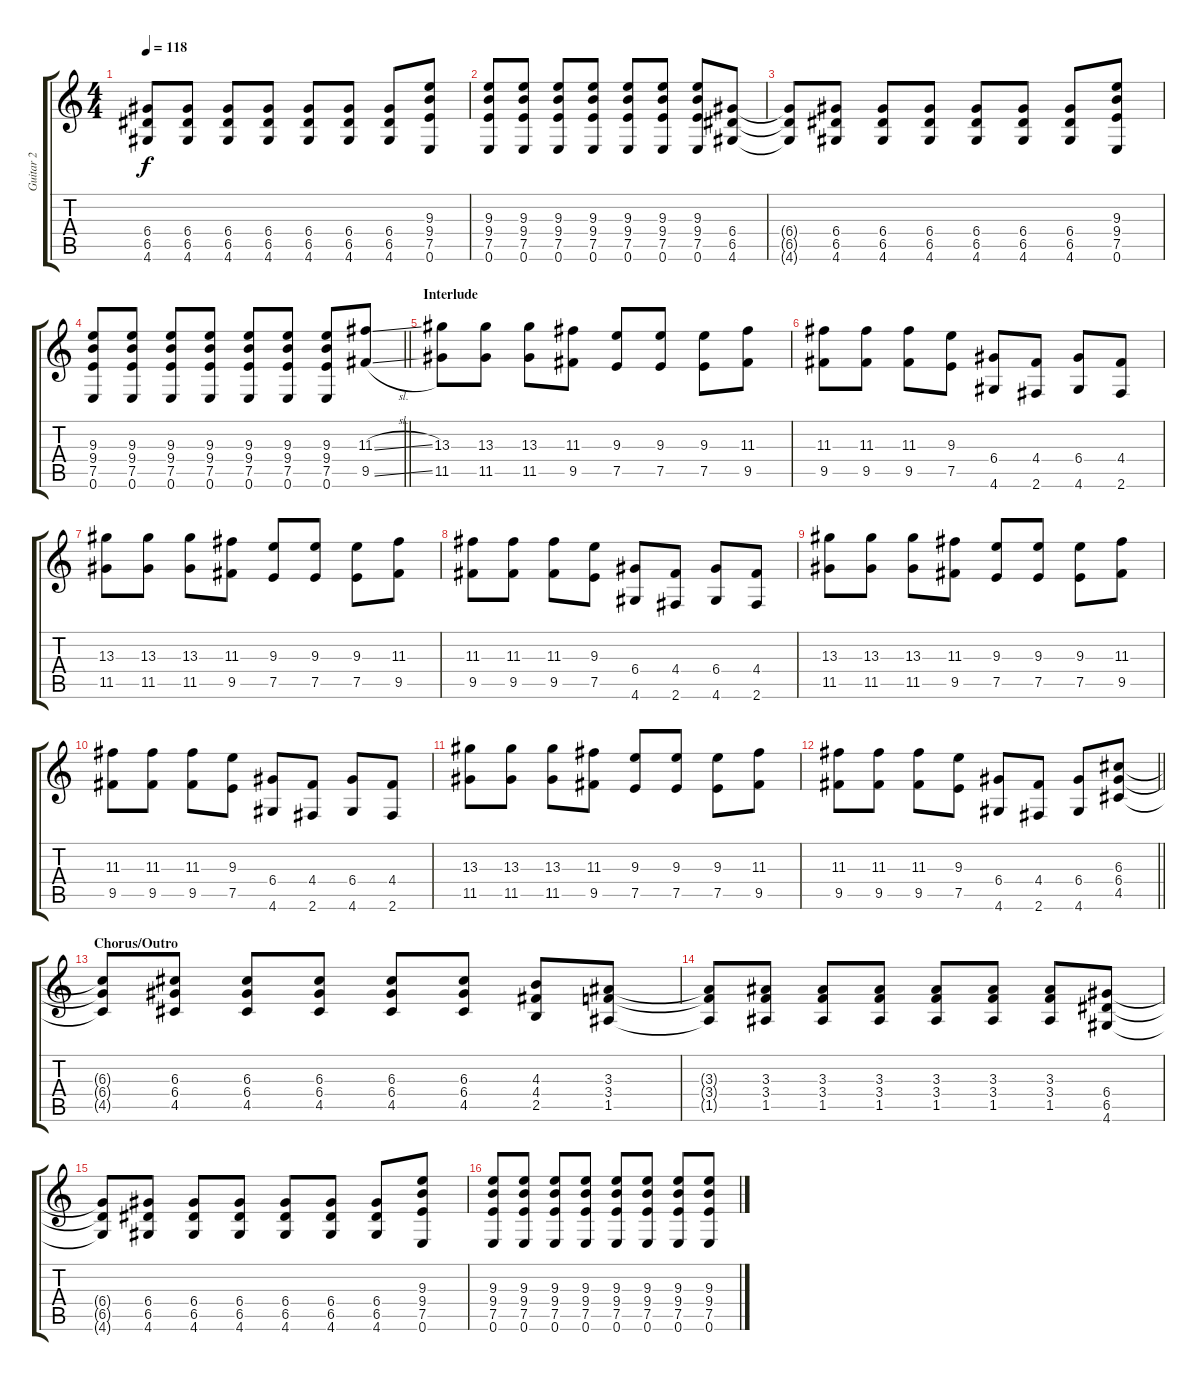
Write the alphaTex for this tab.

\track ("Guitar 2" "Guitar 2") {instrument overdrivenguitar}
\staff {score tabs}
\tuning (E4 B3 G3 D3 A2 E2) {hide}
\ts (4 4)
\tempo 118
\clef g2
\ks c
(6.4{t} 6.5{t} 4.6{t}).8{dy f} (6.4 6.5 4.6).8 (6.4 6.5 4.6).8 (6.4 6.5 4.6).8 (6.4 6.5 4.6).8 (6.4 6.5 4.6).8 (6.4 6.5 4.6).8 (9.3 9.4 7.5 0.6).8 |
(9.3 9.4 7.5 0.6).8 (9.3 9.4 7.5 0.6).8 (9.3 9.4 7.5 0.6).8 (9.3 9.4 7.5 0.6).8 (9.3 9.4 7.5 0.6).8 (9.3 9.4 7.5 0.6).8 (9.3 9.4 7.5 0.6).8 (6.4 6.5 4.6).8 |
(6.4{t} 6.5{t} 4.6{t}).8 (6.4 6.5 4.6).8 (6.4 6.5 4.6).8 (6.4 6.5 4.6).8 (6.4 6.5 4.6).8 (6.4 6.5 4.6).8 (6.4 6.5 4.6).8 (9.3 9.4 7.5 0.6).8 |
\barLineRight lightlight
(9.3 9.4 7.5 0.6).8 (9.3 9.4 7.5 0.6).8 (9.3 9.4 7.5 0.6).8 (9.3 9.4 7.5 0.6).8 (9.3 9.4 7.5 0.6).8 (9.3 9.4 7.5 0.6).8 (9.3 9.4 7.5 0.6).8 (11.3{sl} 9.5{sl}).8 |
\section ("" "Interlude")
(13.3 11.5).8 (13.3 11.5).8 (13.3 11.5).8 (11.3 9.5).8 (9.3 7.5).8 (9.3 7.5).8 (9.3 7.5).8 (11.3 9.5).8 |
(11.3 9.5).8 (11.3 9.5).8 (11.3 9.5).8 (9.3 7.5).8 (6.4 4.6).8 (4.4 2.6).8 (6.4 4.6).8 (4.4 2.6).8 |
(13.3 11.5).8 (13.3 11.5).8 (13.3 11.5).8 (11.3 9.5).8 (9.3 7.5).8 (9.3 7.5).8 (9.3 7.5).8 (11.3 9.5).8 |
(11.3 9.5).8 (11.3 9.5).8 (11.3 9.5).8 (9.3 7.5).8 (6.4 4.6).8 (4.4 2.6).8 (6.4 4.6).8 (4.4 2.6).8 |
(13.3 11.5).8 (13.3 11.5).8 (13.3 11.5).8 (11.3 9.5).8 (9.3 7.5).8 (9.3 7.5).8 (9.3 7.5).8 (11.3 9.5).8 |
(11.3 9.5).8 (11.3 9.5).8 (11.3 9.5).8 (9.3 7.5).8 (6.4 4.6).8 (4.4 2.6).8 (6.4 4.6).8 (4.4 2.6).8 |
(13.3 11.5).8 (13.3 11.5).8 (13.3 11.5).8 (11.3 9.5).8 (9.3 7.5).8 (9.3 7.5).8 (9.3 7.5).8 (11.3 9.5).8 |
\barLineRight lightlight
(11.3 9.5).8 (11.3 9.5).8 (11.3 9.5).8 (9.3 7.5).8 (6.4 4.6).8 (4.4 2.6).8 (6.4 4.6).8 (6.3 6.4 4.5).8 |
\section ("" "Chorus/Outro")
(6.3{t} 6.4{t} 4.5{t}).8 (6.3 6.4 4.5).8 (6.3 6.4 4.5).8 (6.3 6.4 4.5).8 (6.3 6.4 4.5).8 (6.3 6.4 4.5).8 (4.3 4.4 2.5).8 (3.3 3.4 1.5).8 |
(3.3{t} 3.4{t} 1.5{t}).8 (3.3 3.4 1.5).8 (3.3 3.4 1.5).8 (3.3 3.4 1.5).8 (3.3 3.4 1.5).8 (3.3 3.4 1.5).8 (3.3 3.4 1.5).8 (6.4 6.5 4.6).8 |
(6.4{t} 6.5{t} 4.6{t}).8 (6.4 6.5 4.6).8 (6.4 6.5 4.6).8 (6.4 6.5 4.6).8 (6.4 6.5 4.6).8 (6.4 6.5 4.6).8 (6.4 6.5 4.6).8 (9.3 9.4 7.5 0.6).8 |
(9.3 9.4 7.5 0.6).8 (9.3 9.4 7.5 0.6).8 (9.3 9.4 7.5 0.6).8 (9.3 9.4 7.5 0.6).8 (9.3 9.4 7.5 0.6).8 (9.3 9.4 7.5 0.6).8 (9.3 9.4 7.5 0.6).8 (9.3 9.4 7.5 0.6).8
